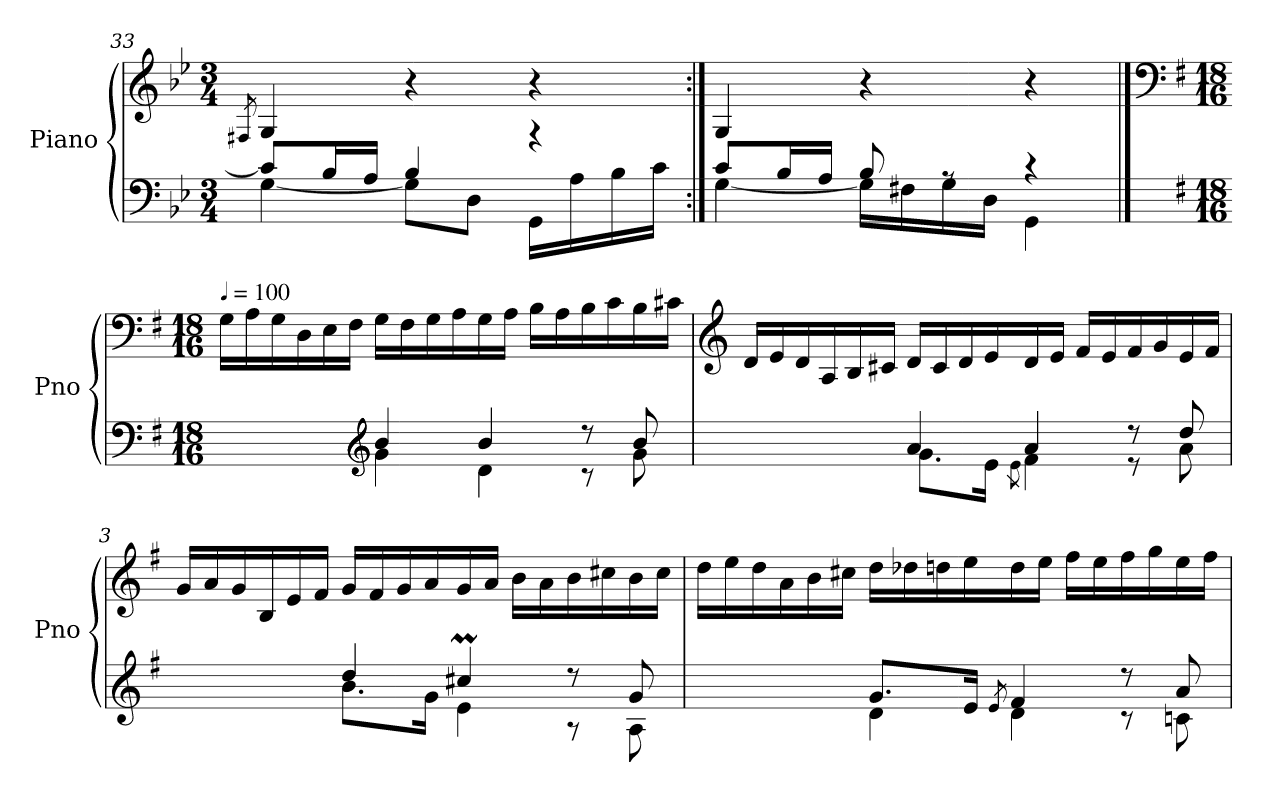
**kern	**kern
*part1	*part1
*staff2	*staff1
*I"Piano	*
*I'Pno	*
*clefF4	*clefG2
*k[b-e-]	*k[b-e-]
*M3/4	*M3/4
=33	=33
.	8qF#X/
*^	*
8c/L]	[4G\	4G/
16B-/L	.	.
16A/JJ	.	.
4B-/	8G\L]	4r
.	8D\J	.
4r	16GG\LL	4r
.	16A\	.
.	16B-\	.
.	16c\JJ	.
=34:|!	=34:|!	=34:|!
8c/L	[4G\	4G/
16B-/L	.	.
16A/JJ	.	.
8B-/	16G\LL]	4r
.	16F#X\	.
8rA	16G\	.
.	16D\JJ	.
4r	4GG\	4r
!!LO:PB:g=z
==1	==1	==1
*	*	*clefF4
*k[f#]	*	*k[f#]
*M18/16	*	*M18/16
!	!	!LO:TX:a:t=𝅘𝅥 = 100
4.ryy	4.ryy	16G\LL
.	.	16A\
.	.	16G\
.	.	16D\
.	.	16E\
.	.	16F#\JJ
*clefG2	*	*
4b/	4g\	16G\LL
.	.	16F#\
.	.	16G\
.	.	16A\
4b/	4d\	16G\
.	.	16A\JJ
.	.	16B\LL
.	.	16A\
8r	8r	16B\
.	.	16c\
8b/	8g\	16B\
.	.	16c#X\JJ
=2	=2	=2
*	*	*clefG2
4.ryy	4.ryy	16d/LL
.	.	16e/
.	.	16d/
.	.	16A/
.	.	16B/
.	.	16c#X/JJ
4a/	8.g\L	16d/LL
.	.	16c#/
.	.	16d/
.	16e\Jk	16e/
.	8qe\	.
4a/	4f#\	16d/
.	.	16e/JJ
.	.	16f#/LL
.	.	16e/
8r	8r	16f#/
.	.	16g/
8dd/	8a\	16e/
.	.	16f#/JJ
!!LO:LB:g=z
=3	=3	=3
4.ryy	4.ryy	16g/LL
.	.	16a/
.	.	16g/
.	.	16B/
.	.	16e/
.	.	16f#/JJ
4dd/	8.b\L	16g/LL
.	.	16f#/
.	.	16g/
.	16g\Jk	16a/
4cc#Xm/	4e\	16g/
.	.	16a/JJ
.	.	16b\LL
.	.	16a\
8r	8r	16b\
.	.	16cc#X\
8g/	8A\	16b\
.	.	16cc#\JJ
=4	=4	=4
4.ryy	4.ryy	16dd\LL
.	.	16ee\
.	.	16dd\
.	.	16a\
.	.	16b\
.	.	16cc#X\JJ
8.g/L	4d\	16dd\LL
.	.	16dd-X\
.	.	16ddn\
16e/Jk	.	16ee\
8qe/	.	.
4f#/	4d\	16dd\
.	.	16ee\JJ
.	.	16ff#\LL
.	.	16ee\
8r	8r	16ff#\
.	.	16gg\
8a/	8cn\	16ee\
.	.	16ff#\JJ
*v	*v	*
=	=
*-	*-
